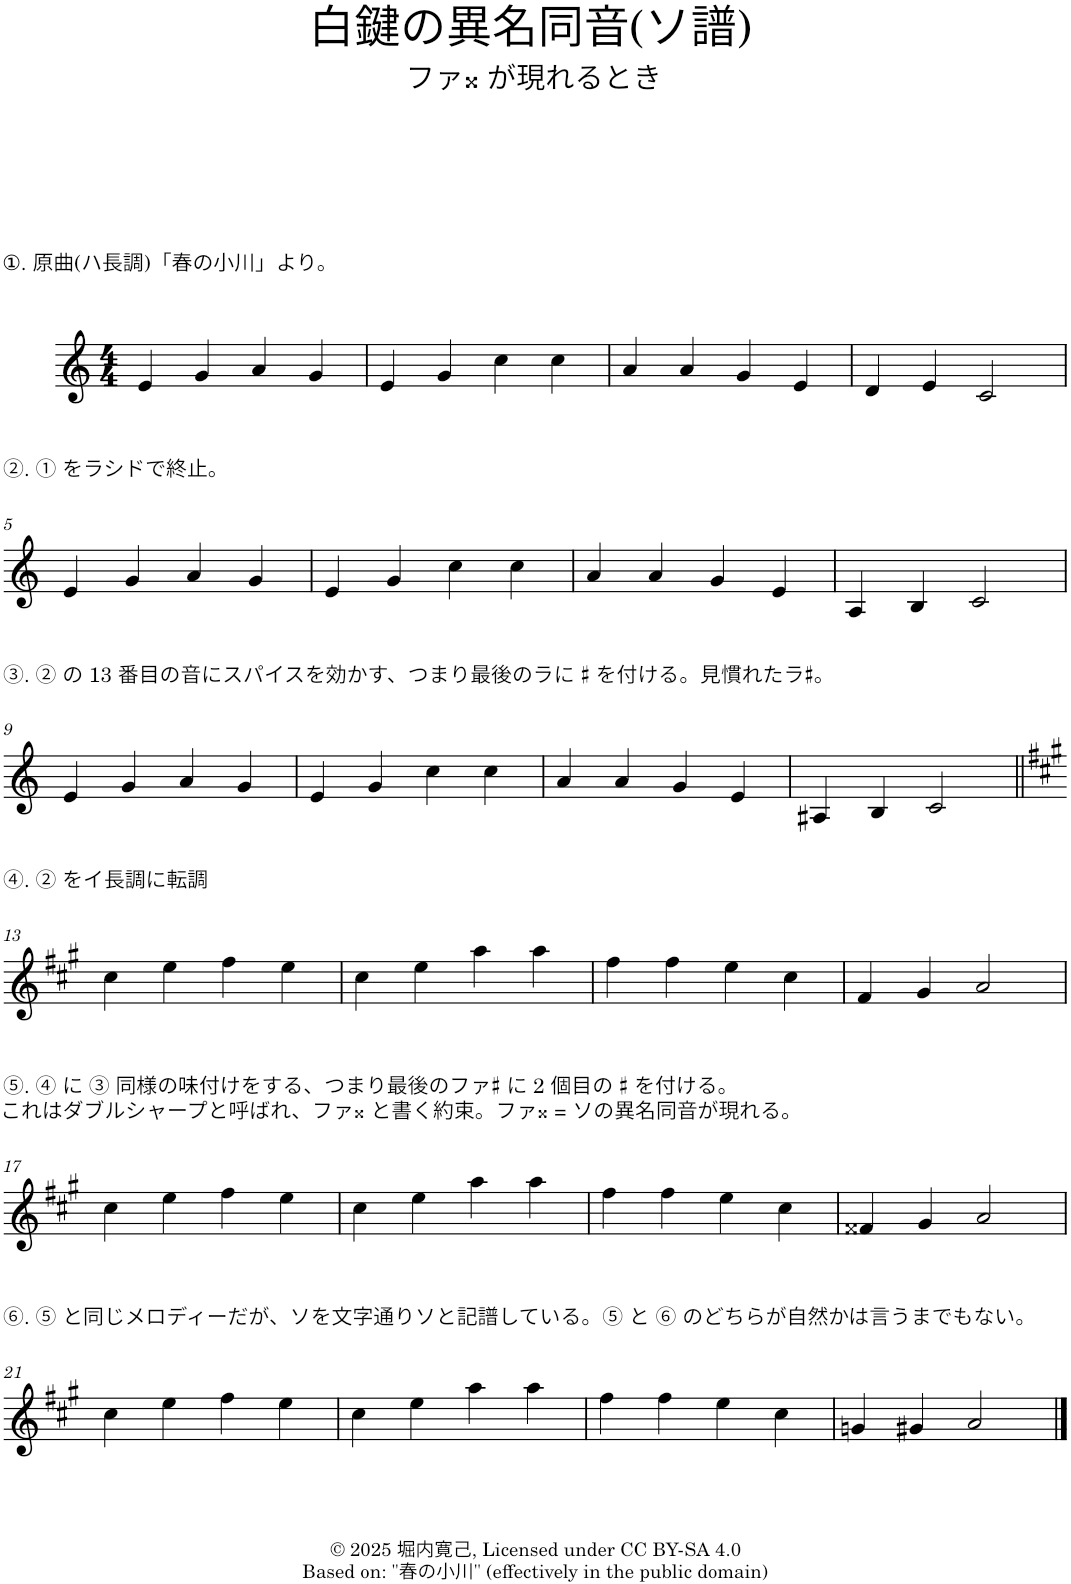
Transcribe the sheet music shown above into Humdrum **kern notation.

**kern
*part1
*staff1
*I"Piano
*I'Pno.
*clefG2
*k[]
*M4/4
=1
!LO:TX:a:t=①. 原曲(ハ長調)「春の小川」より。
4e/
4g/
4a/
4g/
=2
4e/
4g/
4cc\
4cc\
=3
4a/
4a/
4g/
4e/
=4
4d/
4e/
2c/
!!LO:LB:g=z
=5
*k[]
!LO:TX:a:t=②. ① をラシドで終止。
4e/
4g/
4a/
4g/
=6
4e/
4g/
4cc\
4cc\
=7
4a/
4a/
4g/
4e/
=8
4A/
4B/
2c/
!!LO:LB:g=z
=9
*k[]
!LO:TX:a:t=③. ② の 13 番目の音にスパイスを効かす、つまり最後のラに ♯ を付ける。見慣れたラ♯。
4e/
4g/
4a/
4g/
=10
4e/
4g/
4cc\
4cc\
=11
4a/
4a/
4g/
4e/
=12
4A#X/
4B/
2c/
!!LO:LB:g=z
=13||
*k[f#c#g#]
!LO:TX:a:t=④. ② をイ長調に転調
4cc#\
4ee\
4ff#\
4ee\
=14
4cc#\
4ee\
4aa\
4aa\
=15
4ff#\
4ff#\
4ee\
4cc#\
=16
4f#/
4g#/
2a/
!!LO:LB:g=z
=17
*k[f#c#g#]
!LO:TX:a:t=⑤. ④ に ③ 同様の味付けをする、つまり最後のファ♯ に 2 個目の ♯ を付ける。
!LO:TX:a:t=これはダブルシャープと呼ばれ、ファ𝄪 と書く約束。ファ𝄪 = ソの異名同音が現れる。
4cc#\
4ee\
4ff#\
4ee\
=18
4cc#\
4ee\
4aa\
4aa\
=19
4ff#\
4ff#\
4ee\
4cc#\
=20
4f##X/
4g#/
2a/
!!LO:LB:g=z
=21
*k[f#c#g#]
!LO:TX:a:t=⑥. ⑤ と同じメロディーだが、ソを文字通りソと記譜している。⑤ と ⑥ のどちらが自然かは言うまでもない。
4cc#\
4ee\
4ff#\
4ee\
=22
4cc#\
4ee\
4aa\
4aa\
=23
4ff#\
4ff#\
4ee\
4cc#\
=24
4gn/
4g#X/
2a/
==
*-
